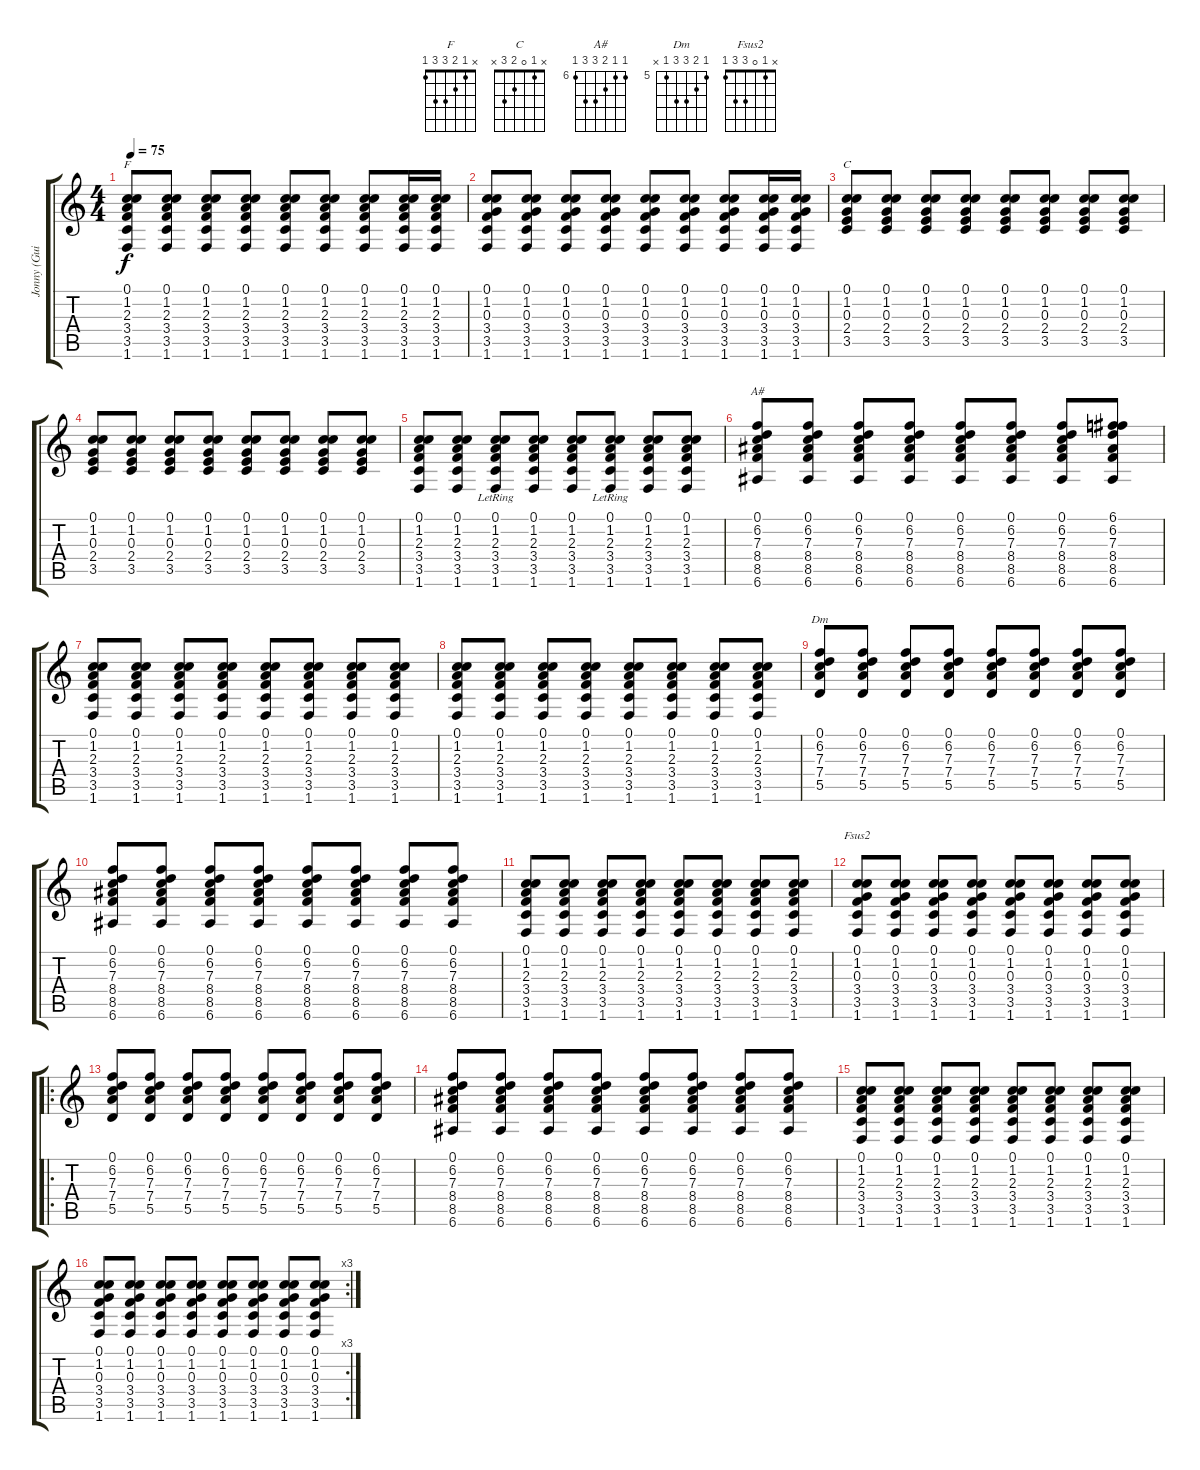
\track ("Jonny (Guitar 1)" "Jonny (Gui") {instrument acousticguitarsteel}
\staff {score tabs}
\tuning (C4 B3 G3 D3 A2 E2) {hide}
\chord ("F" x 1 2 3 3 1)
\chord ("C" x 1 0 2 3 x)
\chord ("A#" 6 6 7 8 8 6) {firstfret 6}
\chord ("Dm" 5 6 7 7 5 x) {firstfret 5}
\chord ("Fsus2" x 1 0 3 3 1)
\ts (4 4)
\tempo 75
\clef g2
\ks c
(0.1 1.2 2.3 3.4 3.5 1.6).8{ch "F" dy f} (0.1 1.2 2.3 3.4 3.5 1.6).8 (0.1 1.2 2.3 3.4 3.5 1.6).8 (0.1 1.2 2.3 3.4 3.5 1.6).8 (0.1 1.2 2.3 3.4 3.5 1.6).8 (0.1 1.2 2.3 3.4 3.5 1.6).8 (0.1 1.2 2.3 3.4 3.5 1.6).8 (0.1 1.2 2.3 3.4 3.5 1.6).16 (0.1 1.2 2.3 3.4 3.5 1.6).16 |
(0.1 1.2 0.3 3.4 3.5 1.6).8 (0.1 1.2 0.3 3.4 3.5 1.6).8 (0.1 1.2 0.3 3.4 3.5 1.6).8 (0.1 1.2 0.3 3.4 3.5 1.6).8 (0.1 1.2 0.3 3.4 3.5 1.6).8 (0.1 1.2 0.3 3.4 3.5 1.6).8 (0.1 1.2 0.3 3.4 3.5 1.6).8 (0.1 1.2 0.3 3.4 3.5 1.6).16 (0.1 1.2 0.3 3.4 3.5 1.6).16 |
(0.1 1.2 0.3 2.4 3.5).8{ch "C"} (0.1 1.2 0.3 2.4 3.5).8 (0.1 1.2 0.3 2.4 3.5).8 (0.1 1.2 0.3 2.4 3.5).8 (0.1 1.2 0.3 2.4 3.5).8 (0.1 1.2 0.3 2.4 3.5).8 (0.1 1.2 0.3 2.4 3.5).8 (0.1 1.2 0.3 2.4 3.5).8 |
(0.1 1.2 0.3 2.4 3.5).8 (0.1 1.2 0.3 2.4 3.5).8 (0.1 1.2 0.3 2.4 3.5).8 (0.1 1.2 0.3 2.4 3.5).8 (0.1 1.2 0.3 2.4 3.5).8 (0.1 1.2 0.3 2.4 3.5).8 (0.1 1.2 0.3 2.4 3.5).8 (0.1 1.2 0.3 2.4 3.5).8 |
(0.1 1.2 2.3 3.4 3.5 1.6).8 (0.1 1.2 2.3 3.4 3.5 1.6).8 (0.1 1.2{lr} 2.3{lr} 3.4{lr} 3.5{lr} 1.6{lr}).8 (0.1 1.2 2.3 3.4 3.5 1.6).8 (0.1 1.2 2.3 3.4 3.5 1.6).8 (0.1 1.2{lr} 2.3{lr} 3.4{lr} 3.5{lr} 1.6{lr}).8 (0.1 1.2 2.3 3.4 3.5 1.6).8 (0.1 1.2 2.3 3.4 3.5 1.6).8 |
(0.1 6.2 7.3 8.4 8.5 6.6).8{ch "A#"} (0.1 6.2 7.3 8.4 8.5 6.6).8 (0.1 6.2 7.3 8.4 8.5 6.6).8 (0.1 6.2 7.3 8.4 8.5 6.6).8 (0.1 6.2 7.3 8.4 8.5 6.6).8 (0.1 6.2 7.3 8.4 8.5 6.6).8 (0.1 6.2 7.3 8.4 8.5 6.6).8 (6.1 6.2 7.3 8.4 8.5 6.6).8 |
(0.1 1.2 2.3 3.4 3.5 1.6).8 (0.1 1.2 2.3 3.4 3.5 1.6).8 (0.1 1.2 2.3 3.4 3.5 1.6).8 (0.1 1.2 2.3 3.4 3.5 1.6).8 (0.1 1.2 2.3 3.4 3.5 1.6).8 (0.1 1.2 2.3 3.4 3.5 1.6).8 (0.1 1.2 2.3 3.4 3.5 1.6).8 (0.1 1.2 2.3 3.4 3.5 1.6).8 |
(0.1 1.2 2.3 3.4 3.5 1.6).8 (0.1 1.2 2.3 3.4 3.5 1.6).8 (0.1 1.2 2.3 3.4 3.5 1.6).8 (0.1 1.2 2.3 3.4 3.5 1.6).8 (0.1 1.2 2.3 3.4 3.5 1.6).8 (0.1 1.2 2.3 3.4 3.5 1.6).8 (0.1 1.2 2.3 3.4 3.5 1.6).8 (0.1 1.2 2.3 3.4 3.5 1.6).8 |
(0.1 6.2 7.3 7.4 5.5).8{ch "Dm"} (0.1 6.2 7.3 7.4 5.5).8 (0.1 6.2 7.3 7.4 5.5).8 (0.1 6.2 7.3 7.4 5.5).8 (0.1 6.2 7.3 7.4 5.5).8 (0.1 6.2 7.3 7.4 5.5).8 (0.1 6.2 7.3 7.4 5.5).8 (0.1 6.2 7.3 7.4 5.5).8 |
(0.1 6.2 7.3 8.4 8.5 6.6).8 (0.1 6.2 7.3 8.4 8.5 6.6).8 (0.1 6.2 7.3 8.4 8.5 6.6).8 (0.1 6.2 7.3 8.4 8.5 6.6).8 (0.1 6.2 7.3 8.4 8.5 6.6).8 (0.1 6.2 7.3 8.4 8.5 6.6).8 (0.1 6.2 7.3 8.4 8.5 6.6).8 (0.1 6.2 7.3 8.4 8.5 6.6).8 |
(0.1 1.2 2.3 3.4 3.5 1.6).8 (0.1 1.2 2.3 3.4 3.5 1.6).8 (0.1 1.2 2.3 3.4 3.5 1.6).8 (0.1 1.2 2.3 3.4 3.5 1.6).8 (0.1 1.2 2.3 3.4 3.5 1.6).8 (0.1 1.2 2.3 3.4 3.5 1.6).8 (0.1 1.2 2.3 3.4 3.5 1.6).8 (0.1 1.2 2.3 3.4 3.5 1.6).8 |
(0.1 1.2 0.3 3.4 3.5 1.6).8{ch "Fsus2"} (0.1 1.2 0.3 3.4 3.5 1.6).8 (0.1 1.2 0.3 3.4 3.5 1.6).8 (0.1 1.2 0.3 3.4 3.5 1.6).8 (0.1 1.2 0.3 3.4 3.5 1.6).8 (0.1 1.2 0.3 3.4 3.5 1.6).8 (0.1 1.2 0.3 3.4 3.5 1.6).8 (0.1 1.2 0.3 3.4 3.5 1.6).8 |
\ro
(0.1 6.2 7.3 7.4 5.5).8 (0.1 6.2 7.3 7.4 5.5).8 (0.1 6.2 7.3 7.4 5.5).8 (0.1 6.2 7.3 7.4 5.5).8 (0.1 6.2 7.3 7.4 5.5).8 (0.1 6.2 7.3 7.4 5.5).8 (0.1 6.2 7.3 7.4 5.5).8 (0.1 6.2 7.3 7.4 5.5).8 |
(0.1 6.2 7.3 8.4 8.5 6.6).8 (0.1 6.2 7.3 8.4 8.5 6.6).8 (0.1 6.2 7.3 8.4 8.5 6.6).8 (0.1 6.2 7.3 8.4 8.5 6.6).8 (0.1 6.2 7.3 8.4 8.5 6.6).8 (0.1 6.2 7.3 8.4 8.5 6.6).8 (0.1 6.2 7.3 8.4 8.5 6.6).8 (0.1 6.2 7.3 8.4 8.5 6.6).8 |
(0.1 1.2 2.3 3.4 3.5 1.6).8 (0.1 1.2 2.3 3.4 3.5 1.6).8 (0.1 1.2 2.3 3.4 3.5 1.6).8 (0.1 1.2 2.3 3.4 3.5 1.6).8 (0.1 1.2 2.3 3.4 3.5 1.6).8 (0.1 1.2 2.3 3.4 3.5 1.6).8 (0.1 1.2 2.3 3.4 3.5 1.6).8 (0.1 1.2 2.3 3.4 3.5 1.6).8 |
\rc 3
(0.1 1.2 0.3 3.4 3.5 1.6).8 (0.1 1.2 0.3 3.4 3.5 1.6).8 (0.1 1.2 0.3 3.4 3.5 1.6).8 (0.1 1.2 0.3 3.4 3.5 1.6).8 (0.1 1.2 0.3 3.4 3.5 1.6).8 (0.1 1.2 0.3 3.4 3.5 1.6).8 (0.1 1.2 0.3 3.4 3.5 1.6).8 (0.1 1.2 0.3 3.4 3.5 1.6).8
